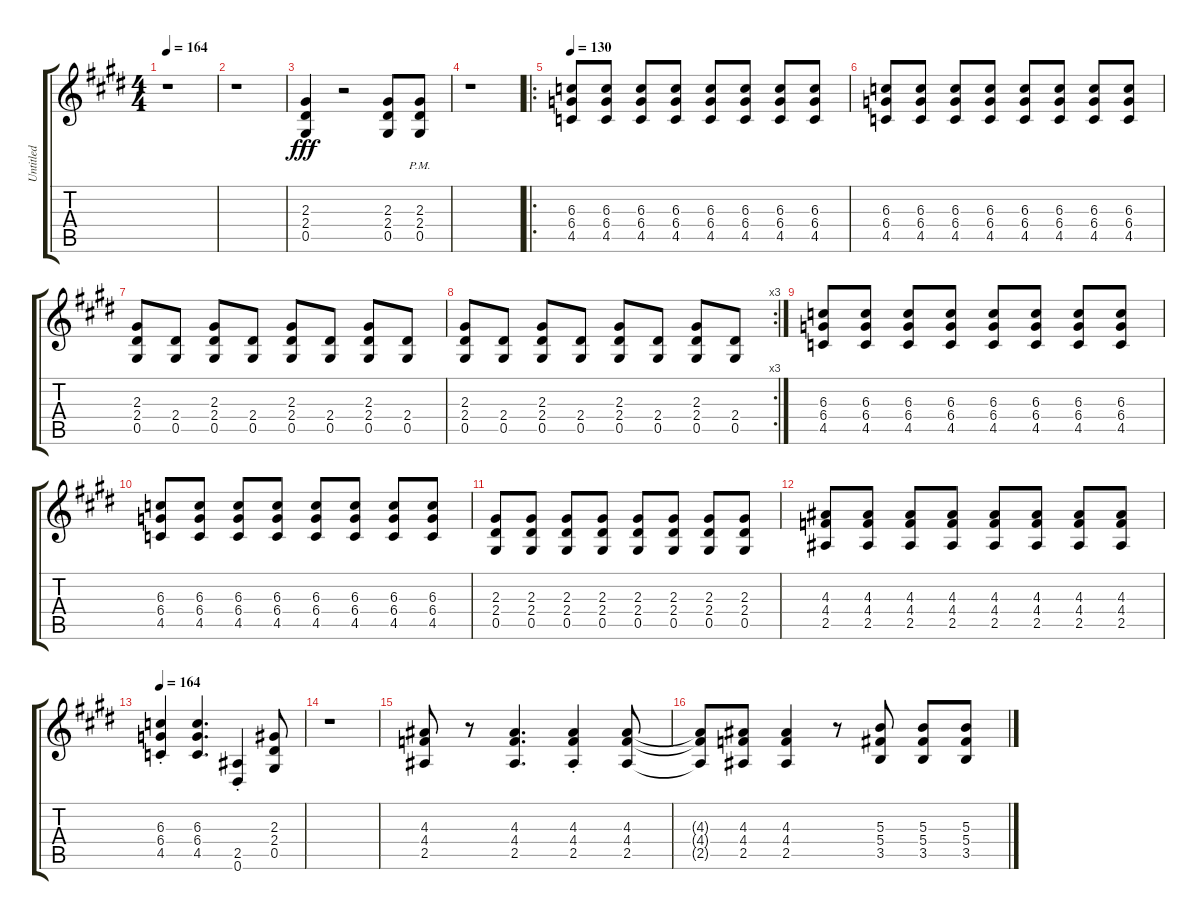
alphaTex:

\track ("Untitled" "Untitled") {instrument distortionguitar}
\staff {score tabs}
\tuning (Eb4 Bb3 Gb3 Db3 Ab2 Eb2) {hide}
\ts (4 4)
\tempo 164
\clef g2
\ks c#minor
r.1{dy fff} |
r.1 |
(2.3 2.4 0.5).4 r.2 (2.3 2.4 0.5).8 (2.3{pm} 2.4{pm} 0.5{pm}).8 |
r.1 |
\ro
\tempo 130
(6.3 6.4 4.5).8 (6.3 6.4 4.5).8 (6.3 6.4 4.5).8 (6.3 6.4 4.5).8 (6.3 6.4 4.5).8 (6.3 6.4 4.5).8 (6.3 6.4 4.5).8 (6.3 6.4 4.5).8 |
(6.3 6.4 4.5).8 (6.3 6.4 4.5).8 (6.3 6.4 4.5).8 (6.3 6.4 4.5).8 (6.3 6.4 4.5).8 (6.3 6.4 4.5).8 (6.3 6.4 4.5).8 (6.3 6.4 4.5).8 |
(2.3 2.4 0.5).8 (2.4 0.5).8 (2.3 2.4 0.5).8 (2.4 0.5).8 (2.3 2.4 0.5).8 (2.4 0.5).8 (2.3 2.4 0.5).8 (2.4 0.5).8 |
\rc 3
(2.3 2.4 0.5).8 (2.4 0.5).8 (2.3 2.4 0.5).8 (2.4 0.5).8 (2.3 2.4 0.5).8 (2.4 0.5).8 (2.3 2.4 0.5).8 (2.4 0.5).8 |
(6.3 6.4 4.5).8 (6.3 6.4 4.5).8 (6.3 6.4 4.5).8 (6.3 6.4 4.5).8 (6.3 6.4 4.5).8 (6.3 6.4 4.5).8 (6.3 6.4 4.5).8 (6.3 6.4 4.5).8 |
(6.3 6.4 4.5).8 (6.3 6.4 4.5).8 (6.3 6.4 4.5).8 (6.3 6.4 4.5).8 (6.3 6.4 4.5).8 (6.3 6.4 4.5).8 (6.3 6.4 4.5).8 (6.3 6.4 4.5).8 |
(2.3 2.4 0.5).8 (2.3 2.4 0.5).8 (2.3 2.4 0.5).8 (2.3 2.4 0.5).8 (2.3 2.4 0.5).8 (2.3 2.4 0.5).8 (2.3 2.4 0.5).8 (2.3 2.4 0.5).8 |
(4.3 4.4 2.5).8 (4.3 4.4 2.5).8 (4.3 4.4 2.5).8 (4.3 4.4 2.5).8 (4.3 4.4 2.5).8 (4.3 4.4 2.5).8 (4.3 4.4 2.5).8 (4.3 4.4 2.5).8 |
\tempo 164
(6.3{st} 6.4{st} 4.5{st}).4 (6.3 6.4 4.5).4{d} (2.5{st} 0.6{st}).4 (2.3 2.4 0.5).8 |
r.1 |
(4.3 4.4 2.5).8 r.8 (4.3 4.4 2.5).4{d} (4.3{st} 4.4{st} 2.5{st}).4 (4.3 4.4 2.5).8 |
(4.3{t} 4.4{t} 2.5{t}).8 (4.3 4.4 2.5).8 (4.3 4.4 2.5).4 r.8 (5.3 5.4 3.5).8 (5.3 5.4 3.5).8 (5.3 5.4 3.5).8
